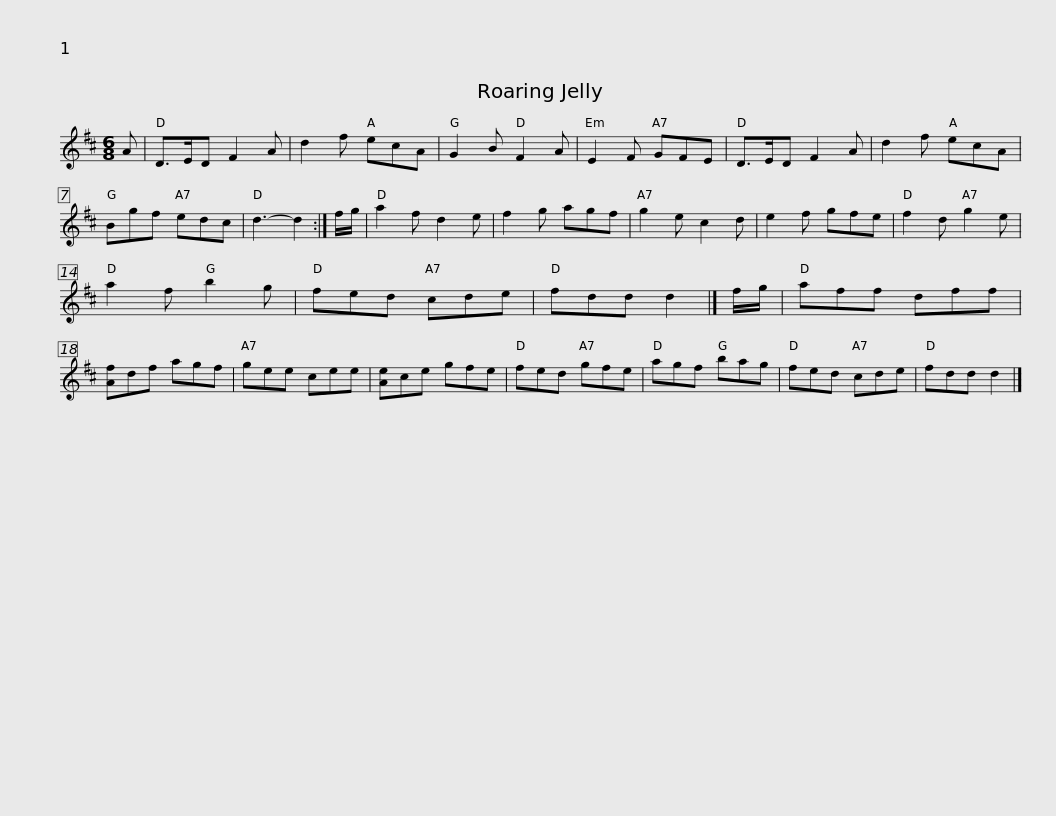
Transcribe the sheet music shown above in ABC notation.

X:1
L:1/8
M:6/8
I:linebreak $
K:D
V:1 treble
V:1
 A | D>ED F2 A | d2 f ecA | G2 B F2 A | E2 F GFE | %5
 D>ED F2 A | d2 f ecA | Bgf edc | d3- d2 :|$ f/g/ | %10
 a2 f d2 e | f2 g agf | g2 e c2 d | e2 f gfe | f2 d g2 e | %15
 a2 f b2 g | fed cde | fdd d2 |] f/g/ |$ aff dff | %20
 [Af]df agf | gee cee | [Ae]ce gfe | fed gfe | agf bag | %25
 fed cde |$ fdd d2 |] %27
